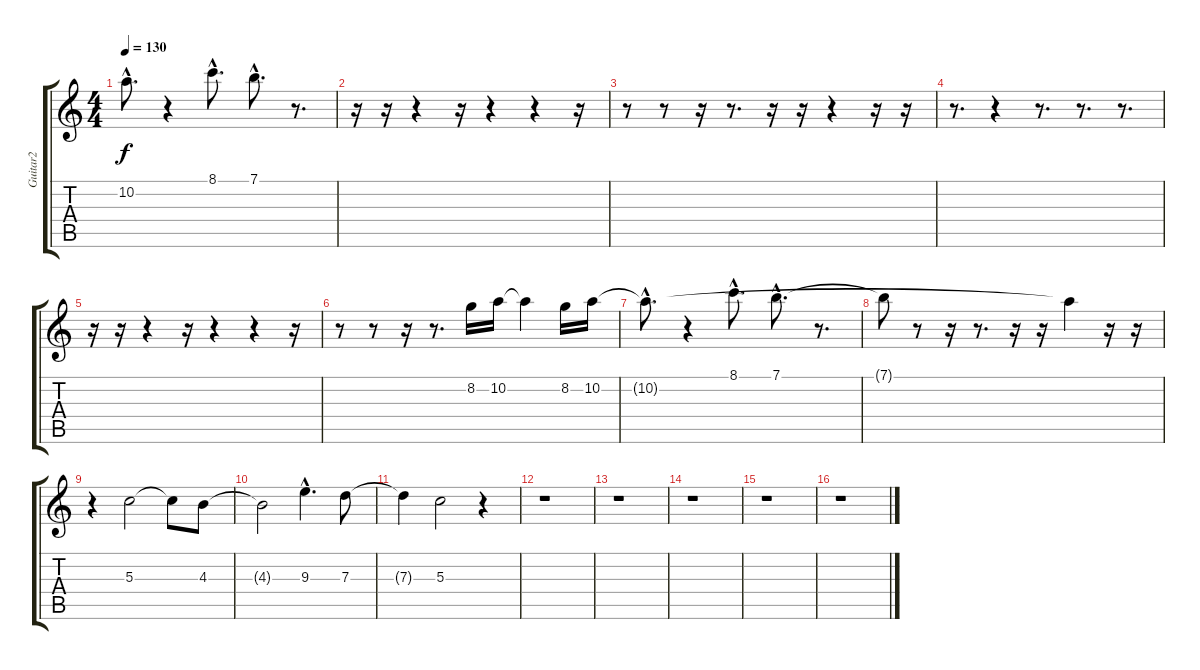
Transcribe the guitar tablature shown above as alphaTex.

\track ("Guitar2" "Guitar2") {instrument electricguitarjazz}
\staff {score tabs}
\tuning (E4 B3 G3 D3 A2 E2) {hide}
\ts (4 4)
\tempo 130
\clef g2
\ks c
10.2{hac t}.8{d dy f} r.4 8.1{hac}.8{d} 7.1{hac}.8{d} r.8{d} |
r.16 r.16 r.4 r.16 r.4 r.4 r.16 |
r.8 r.8 r.16 r.8{d} r.16 r.16 r.4 r.16 r.16 |
r.8{d} r.4 r.8{d} r.8{d} r.8{d} |
r.16 r.16 r.4 r.16 r.4 r.4 r.16 |
r.8 r.8 r.16 r.8{d} 8.2.16 10.2.16 10.2{t}.4 8.2.16 10.2.16 |
10.2{hac t}.8{d} r.4 8.1{hac}.8{d} 7.1{hac}.8{d} r.8{d} |
7.1{t}.8 r.8 r.16 r.8{d} r.16 r.16 10.2{t}.4 r.16 r.16 |
r.4 5.3.2{volume 12} 5.3{t}.8 4.3.8{volume 12} |
4.3{t}.2 9.3{hac}.4{d volume 12} 7.3.8{volume 12} |
7.3{t}.4 5.3.2{volume 11} r.4 |
r.1 |
r.1 |
r.1 |
r.1 |
r.1
